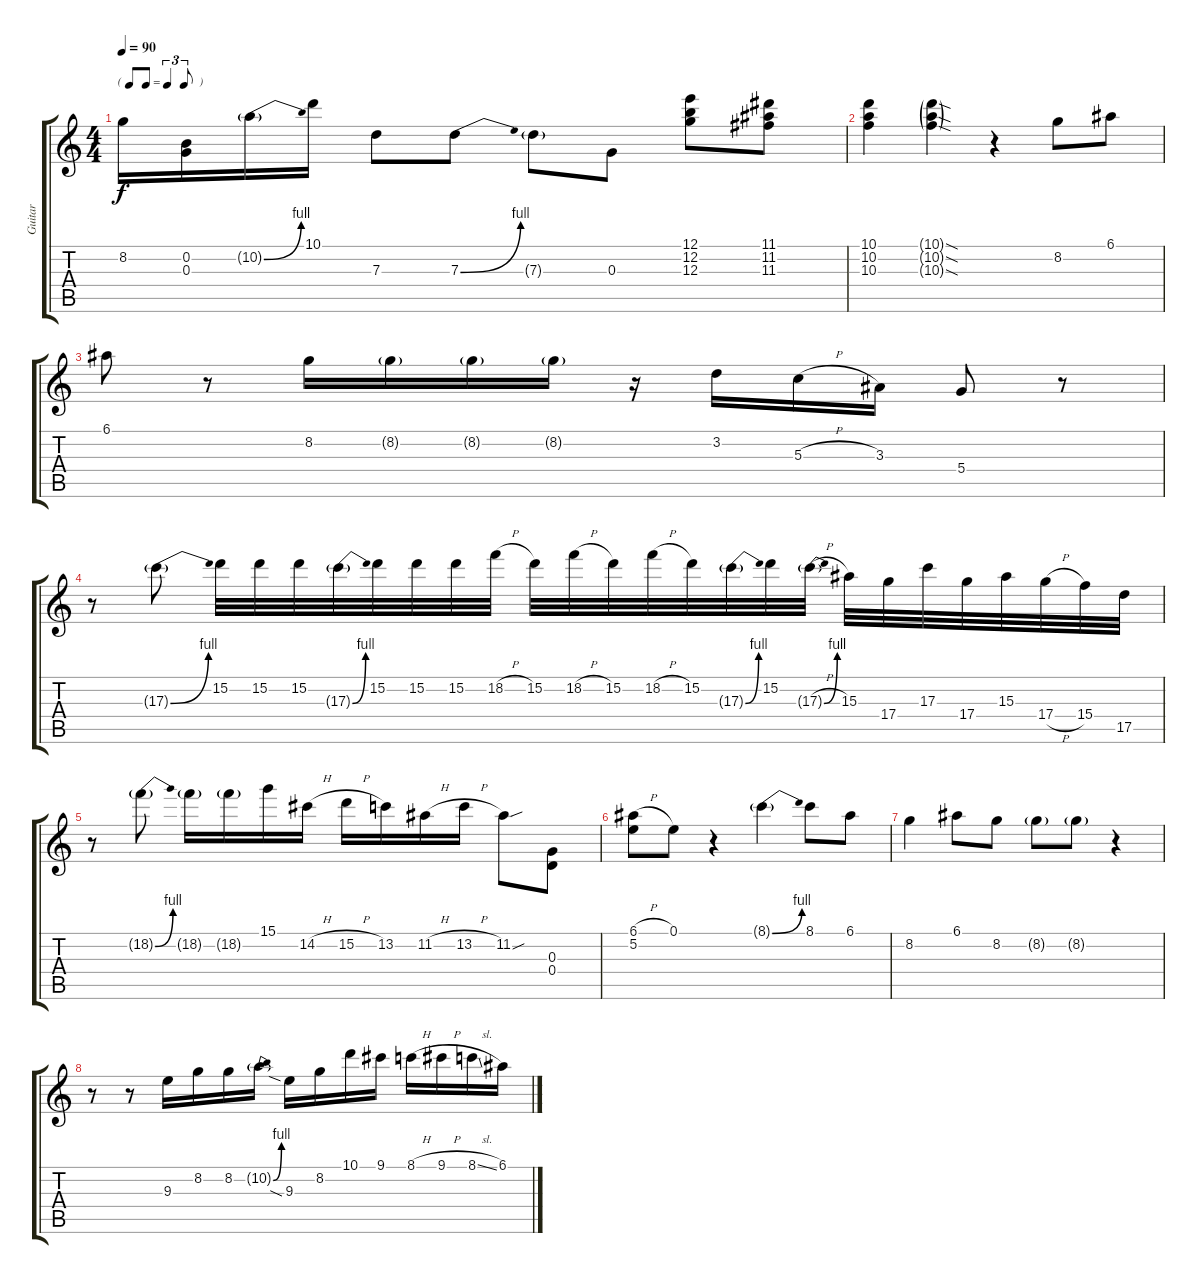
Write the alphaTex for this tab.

\track ("Guitar" "Guitar") {instrument distortionguitar}
\staff {score tabs}
\tuning (E4 B3 G3 D3 A2 E2) {hide}
\ts (4 4)
\tf triplet8th
\tempo 90
\clef g2
\ks c
8.2.16{dy f} (0.2 0.3).16 10.2{be (bend 0 0 60 4) g}.16 10.1.16 7.3.8 7.3{be (bend 0 0 60 4)}.8 7.3{g}.8 0.3.8 (12.1 12.2 12.3).8 (11.1 11.2 11.3).8 |
(10.1 10.2 10.3).4 (10.1{sod g} 10.2{sod g} 10.3{sod g}).4 r.4 8.2.8 6.1.8 |
6.1.8 r.8 8.2.16 8.2{g}.16 8.2{g}.16 8.2{g}.16 r.16 3.2.16 5.3{h}.16 3.3.16 5.4.8 r.8 |
r.8 17.3{be (bend 0 0 60 4) g}.8 15.2.32 15.2.32 15.2.32 17.3{be (bend 0 0 60 4) g}.32 15.2.32 15.2.32 15.2.32 18.2{h}.32 15.2.32 18.2{h}.32 15.2.32 18.2{h}.32 15.2.32 17.3{be (bend 0 0 60 4) g}.32 15.2.32 17.3{be (bend 0 0 60 4) h g}.32 15.3.32 17.4.32 17.3.32 17.4.32 15.3.32 17.4{h}.32 15.4.32 17.5.32 |
r.8 18.2{be (bend 0 0 60 4) g}.8 18.2{g}.16 18.2{g}.16 15.1.16 14.2{h}.16 15.2{h}.16 13.2.16 11.2{h}.16 13.2{h}.16 11.2{sou}.8 (0.3 0.4).8 |
(6.1{h} 5.2).8 0.1.8 r.4 8.1{be (bend 0 0 60 4) g}.4 8.1.8 6.1.8 |
8.2.4 6.1.8 8.2.8 8.2{g}.8 8.2{g}.8 r.4 |
r.8 r.8 9.3.16 8.2.16 8.2.16 10.2{be (bend 0 0 60 4) g}.16 9.3{sia}.16 8.2.16 10.1.16 9.1.16 8.1{h}.16 9.1{h}.16 8.1{sl}.16 6.1.16
